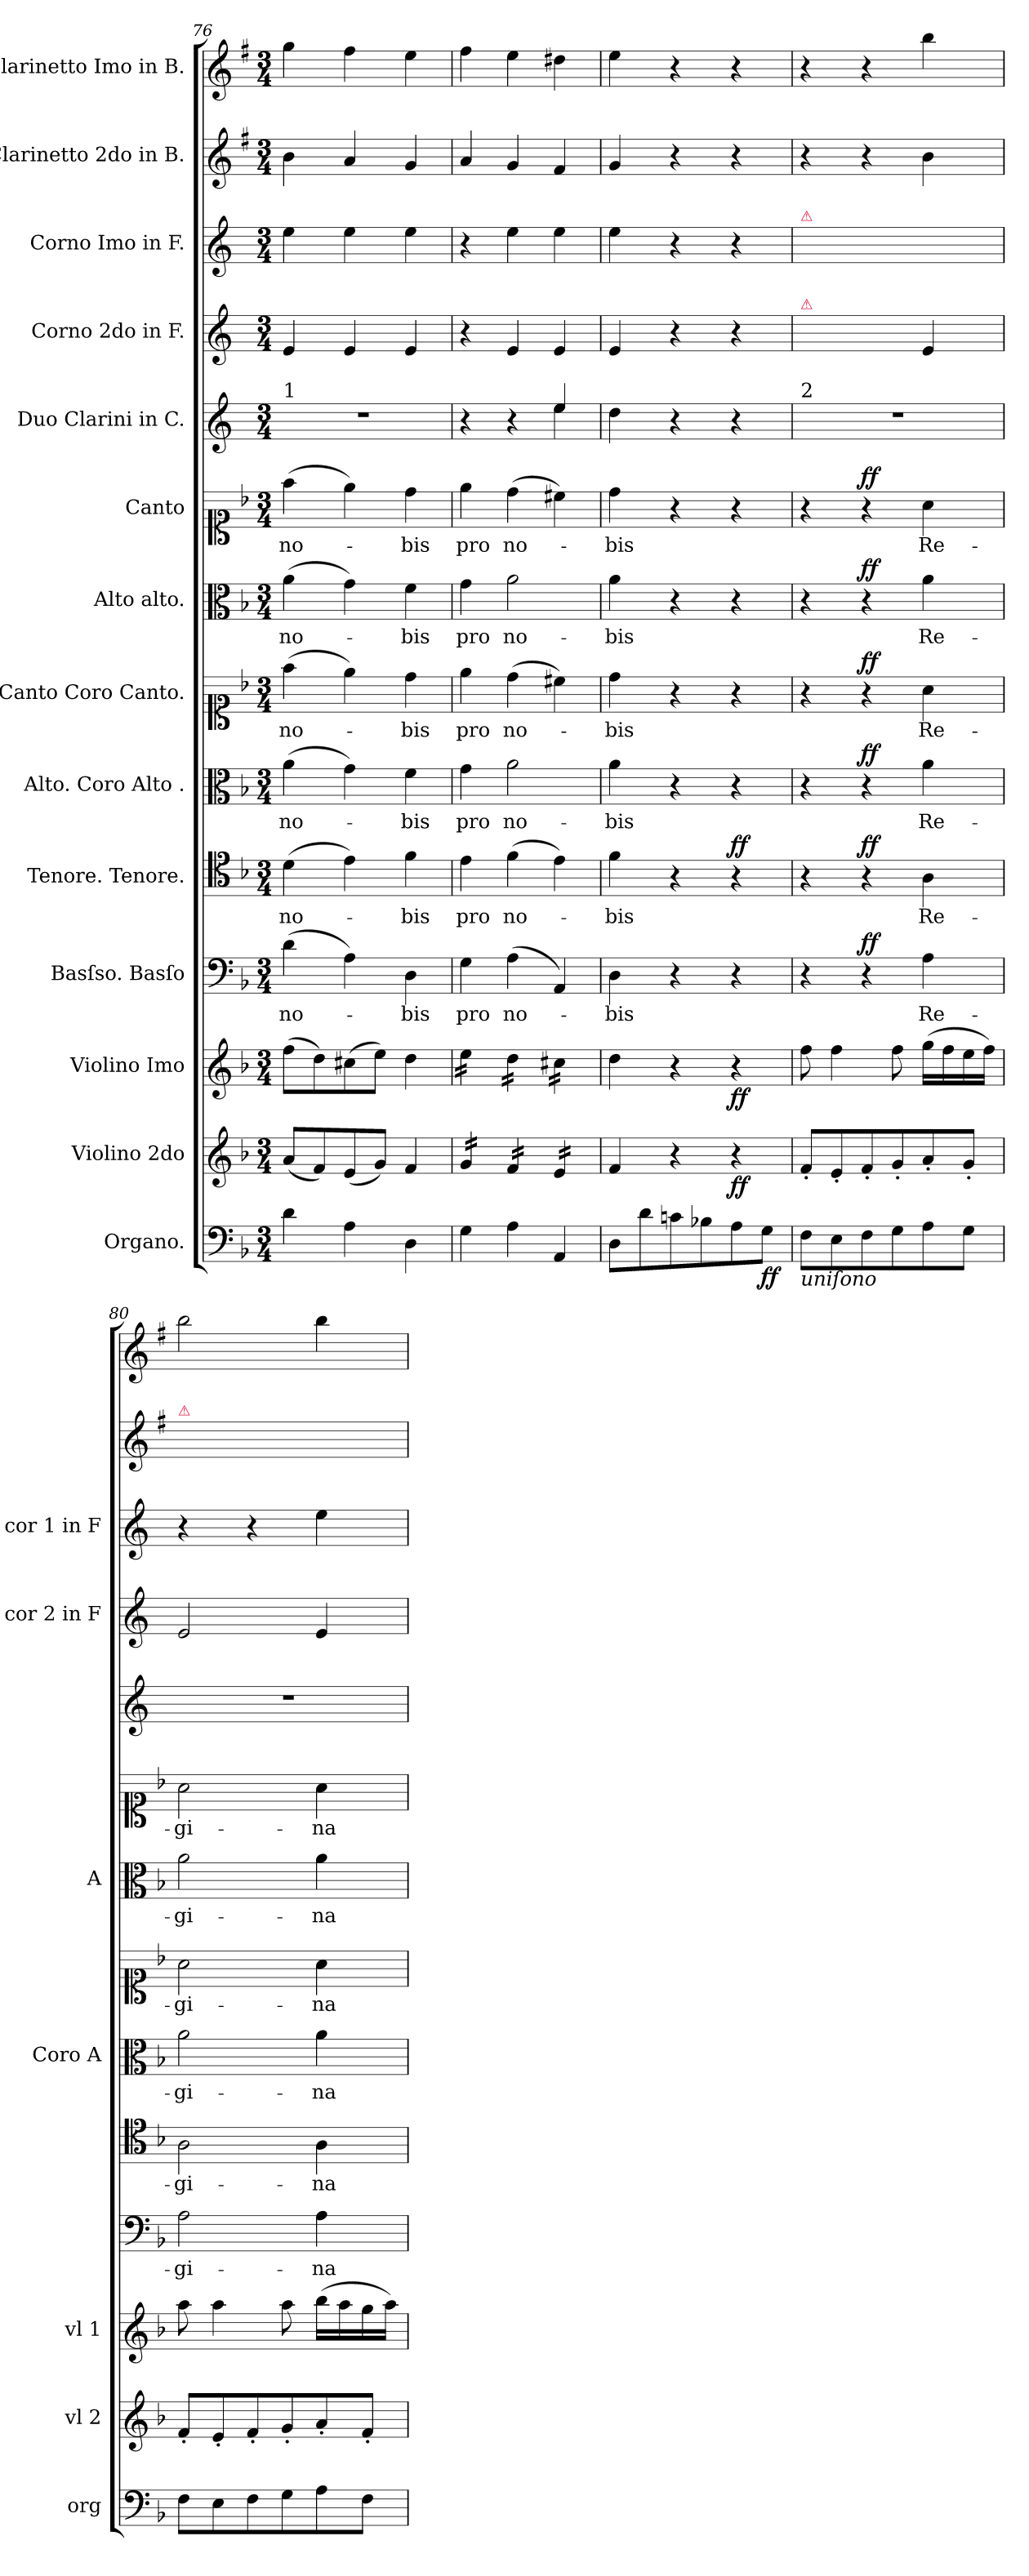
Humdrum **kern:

**kern	**dynam	**kern	**dynam	**kern	**dynam	**kern	**text	**dynam	**kern	**text	**dynam	**kern	**text	**dynam	**kern	**text	**dynam	**kern	**text	**dynam	**kern	**text	**dynam	**kern	**kern	**kern	**kern	**kern
*part14	*part14	*part13	*part13	*part12	*part12	*part11	*part11	*part11	*part10	*part10	*part10	*part9	*part9	*part9	*part8	*part8	*part8	*part7	*part7	*part7	*part6	*part6	*part6	*part5	*part4	*part3	*part2	*part1
*staff14	*staff14	*staff13	*staff13	*staff12	*staff12	*staff11	*staff11	*staff11	*staff10	*staff10	*staff10	*staff9	*staff9	*staff9	*staff8	*staff8	*staff8	*staff7	*staff7	*staff7	*staff6	*staff6	*staff6	*staff5	*staff4	*staff3	*staff2	*staff1
*I"Organo.	*	*I"Violino 2do	*	*I"Violino Imo	*	*I"Basſso. Basſo	*	*	*I"Tenore. Tenore.	*	*	*I"Alto. Coro Alto .	*	*	*I"Canto Coro Canto.	*	*	*I"Alto alto.	*	*	*I"Canto	*	*	*I"Duo Clarini in C.	*I"Corno 2do in F.	*I"Corno Imo in F.	*I"Clarinetto 2do in B.	*I"Clarinetto Imo in B.
*I'org	*	*I'vl 2	*	*I'vl 1	*	*	*	*	*	*	*	*I'Coro A	*	*	*	*	*	*I'A	*	*	*	*	*	*	*I'cor 2 in F	*I'cor 1 in F	*	*
*clefF4	*	*clefG2	*	*clefG2	*	*clefF4	*	*	*clefC4	*	*	*clefC3	*	*	*clefC1	*	*	*clefC3	*	*	*clefC1	*	*	*clefG2	*clefG2	*clefG2	*clefG2	*clefG2
*	*	*	*	*	*	*	*	*	*	*	*	*	*	*	*	*	*	*	*	*	*	*	*	*	*ITrd4c7	*ITrd4c7	*ITrd1c2	*ITrd1c2
*k[b-]	*	*k[b-]	*	*k[b-]	*	*k[b-]	*	*	*k[b-]	*	*	*k[b-]	*	*	*k[b-]	*	*	*k[b-]	*	*	*k[b-]	*	*	*k[]	*k[b-]	*k[b-]	*k[b-]	*k[b-]
*F:	*	*F:	*	*F:	*	*F:	*	*	*F:	*	*	*F:	*	*	*F:	*	*	*F:	*	*	*F:	*	*	*	*	*	*F:	*F:
*M3/4	*	*M3/4	*	*M3/4	*	*M3/4	*	*	*M3/4	*	*	*M3/4	*	*	*M3/4	*	*	*M3/4	*	*	*M3/4	*	*	*M3/4	*M3/4	*M3/4	*M3/4	*M3/4
=76	=76	=76	=76	=76	=76	=76	=76	=76	=76	=76	=76	=76	=76	=76	=76	=76	=76	=76	=76	=76	=76	=76	=76	=76	=76	=76	=76	=76
!	!	!	!	!	!	!	!	!	!	!	!	!	!	!	!	!	!	!	!	!	!	!	!	!LO:TX:a:t=1	!	!	!	!
4d\	.	(8a/L	.	(8ff\L	.	(4d\	no-	.	(4d\	no-	.	(4a\	no-	.	(4ff\	no-	.	(4a\	no-	.	(4ff\	no-	.	2.r	4A/	4a\	4a\	4ff\
.	.	8f/)	.	8dd\)	.	.	.	.	.	.	.	.	.	.	.	.	.	.	.	.	.	.	.	.	.	.	.	.
4A\	.	(8e/	.	(8cc#X\	.	4A\)	.	.	4e\)	.	.	4g\)	.	.	4ee\)	.	.	4g\)	.	.	4ee\)	.	.	.	4A/	4a\	4g/	4ee\
.	.	8g/J)	.	8ee\J)	.	.	.	.	.	.	.	.	.	.	.	.	.	.	.	.	.	.	.	.	.	.	.	.
4D\	.	4f/	.	4dd\	.	4D\	-bis	.	4f\	-bis	.	4f\	-bis	.	4dd\	-bis	.	4f\	-bis	.	4dd\	-bis	.	.	4A/	4a\	4f/	4dd\
=77	=77	=77	=77	=77	=77	=77	=77	=77	=77	=77	=77	=77	=77	=77	=77	=77	=77	=77	=77	=77	=77	=77	=77	=77	=77	=77	=77	=77
*	*	*	*	*	*	*	*	*	*	*	*	*	*	*	*	*	*	*	*	*	*	*	*	*^	*	*	*	*
*	*	*tremolo	*	*	*	*	*	*	*	*	*	*	*	*	*	*	*	*	*	*	*	*	*	*	*	*	*	*	*
*	*	*	*	*tremolo	*	*	*	*	*	*	*	*	*	*	*	*	*	*	*	*	*	*	*	*	*	*	*	*	*
4G\	.	16g/LL	.	16ee\LL	.	4G\	pro	.	4e\	pro	.	4g\	pro	.	4ee\	pro	.	4g\	pro	.	4ee\	pro	.	4r	4ryy	4r	4r	4g/	4ee\
.	.	16g/	.	16ee\	.	.	.	.	.	.	.	.	.	.	.	.	.	.	.	.	.	.	.	.	.	.	.	.	.
.	.	16g/	.	16ee\	.	.	.	.	.	.	.	.	.	.	.	.	.	.	.	.	.	.	.	.	.	.	.	.	.
.	.	16g/JJ	.	16ee\JJ	.	.	.	.	.	.	.	.	.	.	.	.	.	.	.	.	.	.	.	.	.	.	.	.	.
4A\	.	16f/LL	.	16dd\LL	.	(4A\	no-	.	(4f\	no-	.	2a\	no-	.	(4dd\	no-	.	2a\	no-	.	(4dd\	no-	.	4r	4ryy	4A/	4a\	4f/	4dd\
.	.	16f/	.	16dd\	.	.	.	.	.	.	.	.	.	.	.	.	.	.	.	.	.	.	.	.	.	.	.	.	.
.	.	16f/	.	16dd\	.	.	.	.	.	.	.	.	.	.	.	.	.	.	.	.	.	.	.	.	.	.	.	.	.
.	.	16f/JJ	.	16dd\JJ	.	.	.	.	.	.	.	.	.	.	.	.	.	.	.	.	.	.	.	.	.	.	.	.	.
4AA/	.	16e/LL	.	16cc#X\LL	.	4AA/)	.	.	4e\)	.	.	.	.	.	4cc#X\)	.	.	.	.	.	4cc#X\)	.	.	4ee/	4ee\	4A/	4a\	4e/	4cc#X\
.	.	16e/	.	16cc#X\	.	.	.	.	.	.	.	.	.	.	.	.	.	.	.	.	.	.	.	.	.	.	.	.	.
.	.	16e/	.	16cc#X\	.	.	.	.	.	.	.	.	.	.	.	.	.	.	.	.	.	.	.	.	.	.	.	.	.
.	.	16e/JJ	.	16cc#X\JJ	.	.	.	.	.	.	.	.	.	.	.	.	.	.	.	.	.	.	.	.	.	.	.	.	.
*	*	*	*	*Xtremolo	*	*	*	*	*	*	*	*	*	*	*	*	*	*	*	*	*	*	*	*	*	*	*	*	*
*	*	*Xtremolo	*	*	*	*	*	*	*	*	*	*	*	*	*	*	*	*	*	*	*	*	*	*	*	*	*	*	*
*	*	*	*	*	*	*	*	*	*	*	*	*	*	*	*	*	*	*	*	*	*	*	*	*v	*v	*	*	*	*
=78	=78	=78	=78	=78	=78	=78	=78	=78	=78	=78	=78	=78	=78	=78	=78	=78	=78	=78	=78	=78	=78	=78	=78	=78	=78	=78	=78	=78
8D\L	.	4f/	.	4dd\	.	4D\	-bis	.	4f\	-bis	.	4a\	-bis	.	4dd\	-bis	.	4a\	-bis	.	4dd\	-bis	.	4dd\	4A/	4a\	4f/	4dd\
8d\	.	.	.	.	.	.	.	.	.	.	.	.	.	.	.	.	.	.	.	.	.	.	.	.	.	.	.	.
8cn\	.	4r	.	4r	.	4r	.	.	4r	.	.	4r	.	.	4r	.	.	4r	.	.	4r	.	.	4r	4r	4r	4r	4r
8B-X\	.	.	.	.	.	.	.	.	.	.	.	.	.	.	.	.	.	.	.	.	.	.	.	.	.	.	.	.
!	!	!	!	!	!LO:DY:b	!	!	!	!	!	!LO:DY:a	!	!	!	!	!	!	!	!	!	!	!	!	!	!	!	!	!
8A\	.	4r	ff	4r	ff	4r	.	.	4r	.	ff	4r	.	.	4r	.	.	4r	.	.	4r	.	.	4r	4r	4r	4r	4r
8G\J	ff	.	.	.	.	.	.	.	.	.	.	.	.	.	.	.	.	.	.	.	.	.	.	.	.	.	.	.
=79	=79	=79	=79	=79	=79	=79	=79	=79	=79	=79	=79	=79	=79	=79	=79	=79	=79	=79	=79	=79	=79	=79	=79	=79	=79	=79	=79	=79
!	!	!	!	!	!	!	!	!	!	!	!	!	!	!	!	!	!	!	!	!	!	!	!	!	!	!LO:TX:a:color=crimson:t=⚠	!	!
!	!	!	!	!	!	!	!	!	!	!	!	!	!	!	!	!	!	!	!	!	!	!	!	!	!LO:TX:a:color=crimson:t=⚠	!	!	!
!	!	!	!	!	!	!	!	!	!	!	!	!	!	!	!	!	!	!	!	!	!	!	!	!LO:TX:a:t=2	!	!	!	!
!LO:TX:b:i:t=uniſono	!	!	!	!	!	!	!	!	!	!	!	!	!	!	!	!	!	!	!	!	!	!	!	!	!	!	!	!
8F\L	.	8f'/L	.	8ff\	.	4r	.	.	4r	.	.	4r	.	.	4r	.	.	4r	.	.	4r	.	.	2.r	2ryy	2.ryy	4r	4r
8E\	.	8e'/	.	4ff\	.	.	.	.	.	.	.	.	.	.	.	.	.	.	.	.	.	.	.	.	.	.	.	.
!	!	!	!	!	!	!	!	!LO:DY:a	!	!	!LO:DY:a	!	!	!LO:DY:a	!	!	!LO:DY:b	!	!	!LO:DY:b	!	!	!LO:DY:b	!	!	!	!	!
8F\	.	8f'/	.	.	.	4r	.	ff	4r	.	ff	4r	.	ff	4r	.	ff	4r	.	ff	4r	.	ff	.	.	.	4r	4r
8G\	.	8g'/	.	8ff\	.	.	.	.	.	.	.	.	.	.	.	.	.	.	.	.	.	.	.	.	.	.	.	.
8A\	.	8a'/	.	(16gg\LL	.	4A\	Re-	.	4A\	Re-	.	4a\	Re-	.	4a\	Re-	.	4a\	Re-	.	4a\	Re-	.	.	4A/	.	4a\	4aa\
.	.	.	.	16ff\	.	.	.	.	.	.	.	.	.	.	.	.	.	.	.	.	.	.	.	.	.	.	.	.
8G\J	.	8g'/J	.	16ee\	.	.	.	.	.	.	.	.	.	.	.	.	.	.	.	.	.	.	.	.	.	.	.	.
.	.	.	.	16ff\JJ)	.	.	.	.	.	.	.	.	.	.	.	.	.	.	.	.	.	.	.	.	.	.	.	.
=80	=80	=80	=80	=80	=80	=80	=80	=80	=80	=80	=80	=80	=80	=80	=80	=80	=80	=80	=80	=80	=80	=80	=80	=80	=80	=80	=80	=80
!	!	!	!	!	!	!	!	!	!	!	!	!	!	!	!	!	!	!	!	!	!	!	!	!	!	!	!LO:TX:a:color=crimson:t=⚠	!
8F\L	.	8f'/L	.	8aa\	.	2A\	-gi-	.	2A\	-gi-	.	2a\	-gi-	.	2a\	-gi-	.	2a\	-gi-	.	2a\	-gi-	.	2.r	2A/	4r	2.ryy	2aa\
8E\	.	8e'/	.	4aa\	.	.	.	.	.	.	.	.	.	.	.	.	.	.	.	.	.	.	.	.	.	.	.	.
8F\	.	8f'/	.	.	.	.	.	.	.	.	.	.	.	.	.	.	.	.	.	.	.	.	.	.	.	4r	.	.
8G\	.	8g'/	.	8aa\	.	.	.	.	.	.	.	.	.	.	.	.	.	.	.	.	.	.	.	.	.	.	.	.
8A\	.	8a'/	.	(16bb-\LL	.	4A\	-na	.	4A\	-na	.	4a\	-na	.	4a\	-na	.	4a\	-na	.	4a\	-na	.	.	4A/	4a\	.	4aa\
.	.	.	.	16aa\	.	.	.	.	.	.	.	.	.	.	.	.	.	.	.	.	.	.	.	.	.	.	.	.
8F\J	.	8f'/J	.	16gg\	.	.	.	.	.	.	.	.	.	.	.	.	.	.	.	.	.	.	.	.	.	.	.	.
.	.	.	.	16aa\JJ)	.	.	.	.	.	.	.	.	.	.	.	.	.	.	.	.	.	.	.	.	.	.	.	.
=	=	=	=	=	=	=	=	=	=	=	=	=	=	=	=	=	=	=	=	=	=	=	=	=	=	=	=	=
*-	*-	*-	*-	*-	*-	*-	*-	*-	*-	*-	*-	*-	*-	*-	*-	*-	*-	*-	*-	*-	*-	*-	*-	*-	*-	*-	*-	*-
